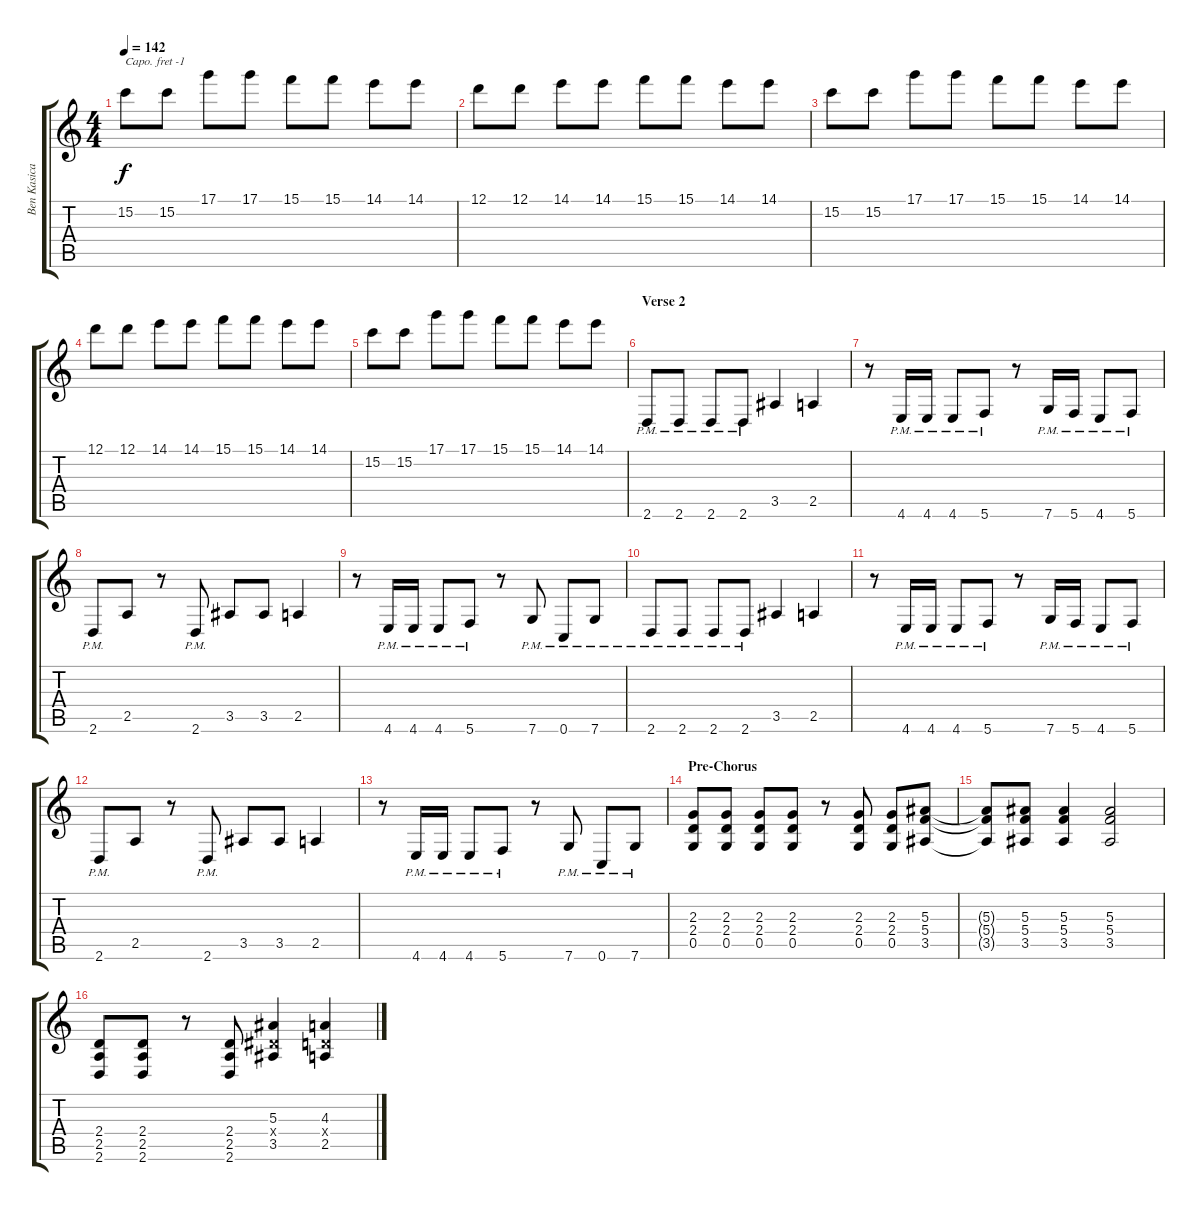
\track ("Ben Kasica" "Ben Kasica") {instrument distortionguitar}
\staff {score tabs}
\capo -1
\tuning (Eb4 Bb3 Gb3 Db3 Ab2 Db2) {hide}
\ts (4 4)
\tempo 142
\clef g2
\ks c
15.2.8{dy f} 15.2.8 17.1.8 17.1.8 15.1.8 15.1.8 14.1.8 14.1.8 |
12.1.8 12.1.8 14.1.8 14.1.8 15.1.8 15.1.8 14.1.8 14.1.8 |
15.2.8 15.2.8 17.1.8 17.1.8 15.1.8 15.1.8 14.1.8 14.1.8 |
12.1.8 12.1.8 14.1.8 14.1.8 15.1.8 15.1.8 14.1.8 14.1.8 |
15.2.8 15.2.8 17.1.8 17.1.8 15.1.8 15.1.8 14.1.8 14.1.8 |
\section ("" "Verse 2")
2.6{pm}.8 2.6{pm}.8 2.6{pm}.8 2.6{pm}.8 3.5.4 2.5.4 |
r.8 4.6{pm}.16 4.6{pm}.16 4.6{pm}.8 5.6{pm}.8 r.8 7.6{pm}.16 5.6{pm}.16 4.6{pm}.8 5.6{pm}.8 |
2.6{pm}.8 2.5.8 r.8 2.6{pm}.8 3.5.8 3.5.8 2.5.4 |
r.8 4.6{pm}.16 4.6{pm}.16 4.6{pm}.8 5.6{pm}.8 r.8 7.6{pm}.8 0.6{pm}.8 7.6{pm}.8 |
2.6{pm}.8 2.6{pm}.8 2.6{pm}.8 2.6{pm}.8 3.5.4 2.5.4 |
r.8 4.6{pm}.16 4.6{pm}.16 4.6{pm}.8 5.6{pm}.8 r.8 7.6{pm}.16 5.6{pm}.16 4.6{pm}.8 5.6{pm}.8 |
2.6{pm}.8 2.5.8 r.8 2.6{pm}.8 3.5.8 3.5.8 2.5.4 |
r.8 4.6{pm}.16 4.6{pm}.16 4.6{pm}.8 5.6{pm}.8 r.8 7.6{pm}.8 0.6{pm}.8 7.6{pm}.8 |
\section ("" "Pre-Chorus")
(2.3 2.4 0.5).8 (2.3 2.4 0.5).8 (2.3 2.4 0.5).8 (2.3 2.4 0.5).8 r.8 (2.3 2.4 0.5).8 (2.3 2.4 0.5).8 (5.3 5.4 3.5).8 |
(5.3{t} 5.4{t} 3.5{t}).8 (5.3 5.4 3.5).8 (5.3 5.4 3.5).4 (5.3 5.4 3.5).2 |
(2.4 2.5 2.6).8 (2.4 2.5 2.6).8 r.8 (2.4 2.5 2.6).8 (5.3 3.4{x} 3.5).4 (4.3 2.4{x} 2.5).4
